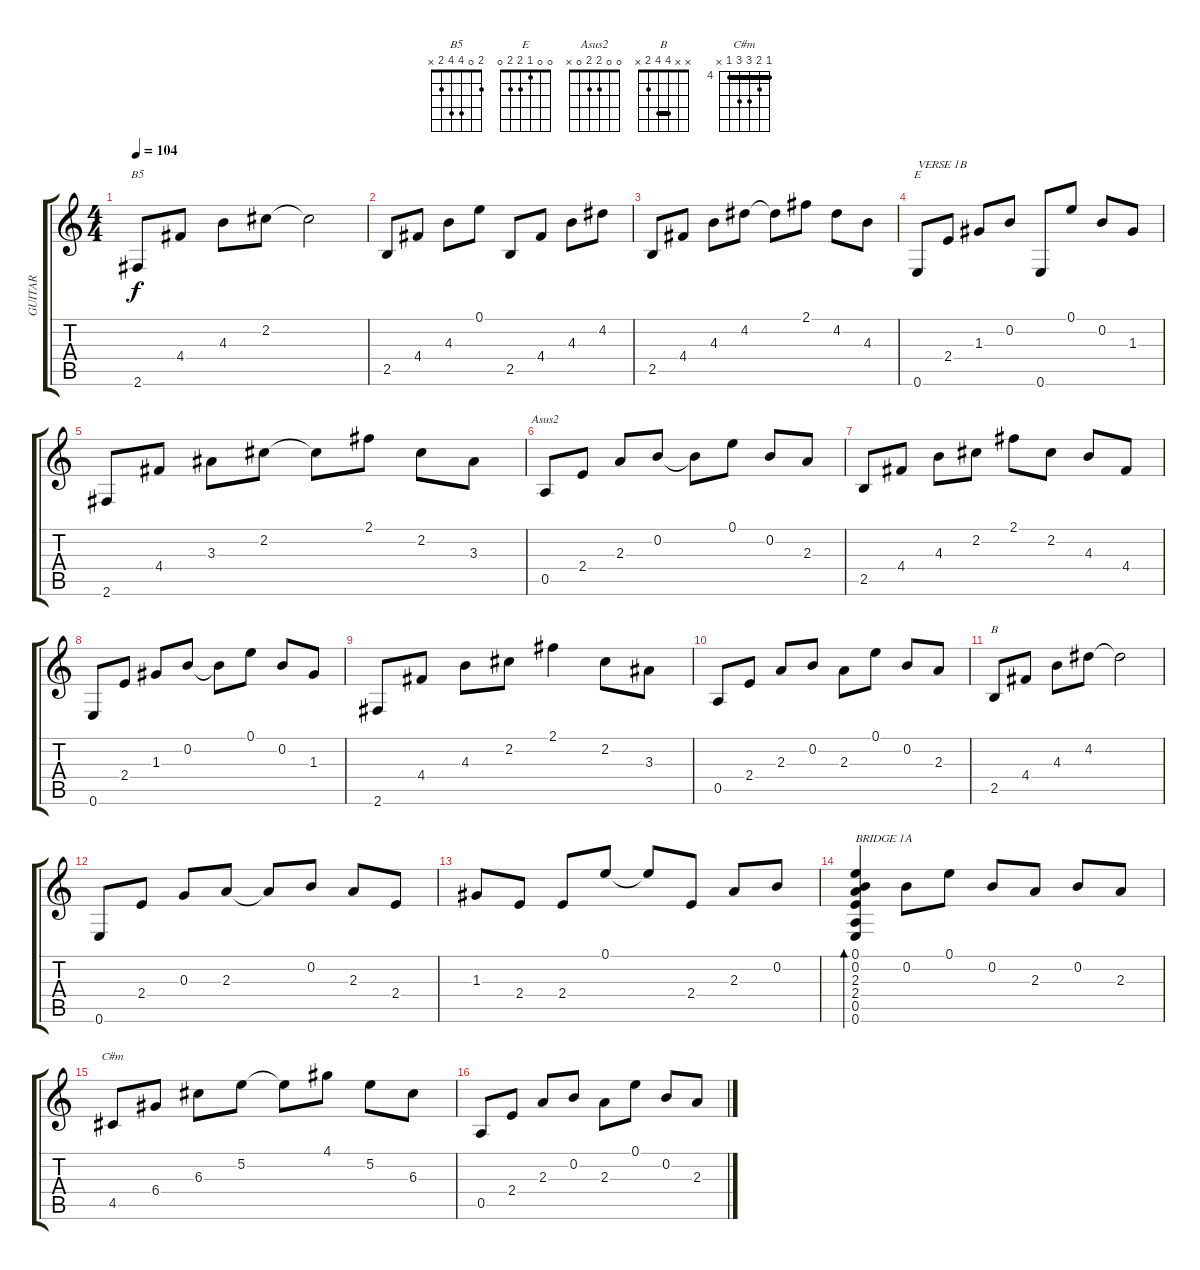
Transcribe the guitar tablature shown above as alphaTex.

\track ("GUITAR" "GUITAR") {instrument acousticguitarsteel}
\staff {score tabs}
\tuning (E4 B3 G3 D3 A2 E2) {hide}
\chord ("B5" 2 0 4 4 2 x)
\chord ("E" 0 0 1 2 2 0)
\chord ("Asus2" 0 0 2 2 0 x)
\chord ("B" x x 4 4 2 x) {barre 4}
\chord ("C#m" 4 5 6 6 4 x) {firstfret 4 barre 4}
\ts (4 4)
\tempo 104
\clef g2
\ks c
2.6.8{ch "B5" dy f} 4.4.8 4.3.8 2.2.8 2.2{t}.2 |
2.5.8 4.4.8 4.3.8 0.1.8 2.5.8 4.4.8 4.3.8 4.2.8 |
2.5.8 4.4.8 4.3.8 4.2.8 4.2{t}.8 2.1.8 4.2.8 4.3.8 |
0.6.8{ch "E" txt "VERSE 1B"} 2.4.8 1.3.8 0.2.8 0.6.8 0.1.8 0.2.8 1.3.8 |
2.6.8 4.4.8 3.3.8 2.2.8 2.2{t}.8 2.1.8 2.2.8 3.3.8 |
0.5.8{ch "Asus2"} 2.4.8 2.3.8 0.2.8 0.2{t}.8 0.1.8 0.2.8 2.3.8 |
2.5.8 4.4.8 4.3.8 2.2.8 2.1.8 2.2.8 4.3.8 4.4.8 |
0.6.8 2.4.8 1.3.8 0.2.8 0.2{t}.8 0.1.8 0.2.8 1.3.8 |
2.6.8 4.4.8 4.3.8 2.2.8 2.1.4 2.2.8 3.3.8 |
0.5.8 2.4.8 2.3.8 0.2.8 2.3.8 0.1.8 0.2.8 2.3.8 |
2.5.8{ch "B"} 4.4.8 4.3.8 4.2.8 4.2{t}.2 |
0.6.8 2.4.8 0.3.8 2.3.8 2.3{t}.8 0.2.8 2.3.8 2.4.8 |
1.3.8 2.4.8 2.4.8 0.1.8 0.1{t}.8 2.4.8 2.3.8 0.2.8 |
(0.1 0.2 2.3 2.4 0.5 0.6).4{bd 60 txt "BRIDGE 1A"} 0.2.8 0.1.8 0.2.8 2.3.8 0.2.8 2.3.8 |
4.5.8{ch "C#m"} 6.4.8 6.3.8 5.2.8 5.2{t}.8 4.1.8 5.2.8 6.3.8 |
0.5.8 2.4.8 2.3.8 0.2.8 2.3.8 0.1.8 0.2.8 2.3.8
